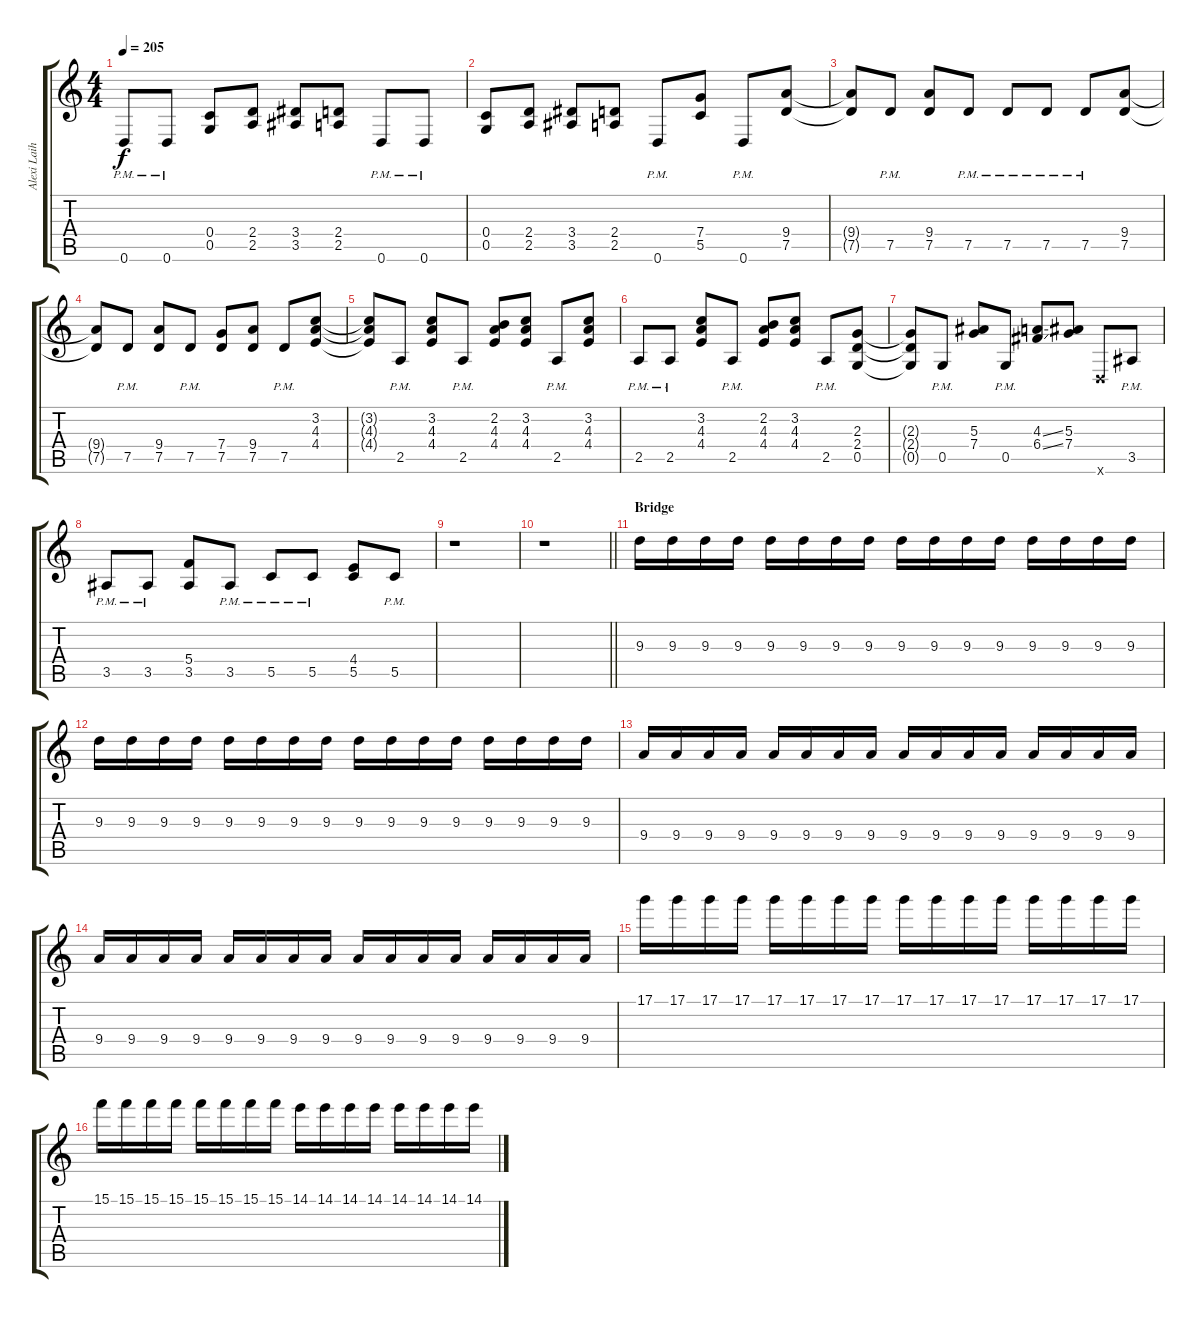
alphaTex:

\track ("Alexi Laiho" "Alexi Laih") {instrument distortionguitar}
\staff {score tabs}
\tuning (D4 A3 F3 C3 G2 D2) {hide}
\ts (4 4)
\tempo 205
\clef g2
\ks c
0.6{pm}.8{dy f} 0.6{pm}.8 (0.4 0.5).8 (2.4 2.5).8 (3.4 3.5).8 (2.4 2.5).8 0.6{pm}.8 0.6{pm}.8 |
(0.4 0.5).8 (2.4 2.5).8 (3.4 3.5).8 (2.4 2.5).8 0.6{pm}.8 (7.4 5.5).8 0.6{pm}.8 (9.4 7.5).8 |
(9.4{t} 7.5{t}).8 7.5{pm}.8 (9.4 7.5).8 7.5{pm}.8 7.5{pm}.8 7.5{pm}.8 7.5{pm}.8 (9.4 7.5).8 |
(9.4{t} 7.5{t}).8 7.5{pm}.8 (9.4 7.5).8 7.5{pm}.8 (7.4 7.5).8 (9.4 7.5).8 7.5{pm}.8 (3.2 4.3 4.4).8 |
(3.2{t} 4.3{t} 4.4{t}).8 2.5{pm}.8 (3.2 4.3 4.4).8 2.5{pm}.8 (2.2 4.3 4.4).8 (3.2 4.3 4.4).8 2.5{pm}.8 (3.2 4.3 4.4).8 |
2.5{pm}.8 2.5{pm}.8 (3.2 4.3 4.4).8 2.5{pm}.8 (2.2 4.3 4.4).8 (3.2 4.3 4.4).8 2.5{pm}.8 (2.3 2.4 0.5).8 |
(2.3{t} 2.4{t} 0.5{t}).8 0.5{pm}.8 (5.3 7.4).8 0.5{pm}.8 (4.3{ss} 6.4{ss}).8 (5.3 7.4).8 0.6{x}.8 3.5{pm}.8 |
3.5{pm}.8 3.5{pm}.8 (5.4 3.5).8 3.5{pm}.8 5.5{pm}.8 5.5{pm}.8 (4.4 5.5).8 5.5{pm}.8 |
r.1 |
\barLineRight lightlight
r.1 |
\section ("" "Bridge")
9.3.16 9.3.16 9.3.16 9.3.16 9.3.16 9.3.16 9.3.16 9.3.16 9.3.16 9.3.16 9.3.16 9.3.16 9.3.16 9.3.16 9.3.16 9.3.16 |
9.3.16 9.3.16 9.3.16 9.3.16 9.3.16 9.3.16 9.3.16 9.3.16 9.3.16 9.3.16 9.3.16 9.3.16 9.3.16 9.3.16 9.3.16 9.3.16 |
9.4.16 9.4.16 9.4.16 9.4.16 9.4.16 9.4.16 9.4.16 9.4.16 9.4.16 9.4.16 9.4.16 9.4.16 9.4.16 9.4.16 9.4.16 9.4.16 |
9.4.16 9.4.16 9.4.16 9.4.16 9.4.16 9.4.16 9.4.16 9.4.16 9.4.16 9.4.16 9.4.16 9.4.16 9.4.16 9.4.16 9.4.16 9.4.16 |
17.1.16 17.1.16 17.1.16 17.1.16 17.1.16 17.1.16 17.1.16 17.1.16 17.1.16 17.1.16 17.1.16 17.1.16 17.1.16 17.1.16 17.1.16 17.1.16 |
15.1.16 15.1.16 15.1.16 15.1.16 15.1.16 15.1.16 15.1.16 15.1.16 14.1.16 14.1.16 14.1.16 14.1.16 14.1.16 14.1.16 14.1.16 14.1.16
